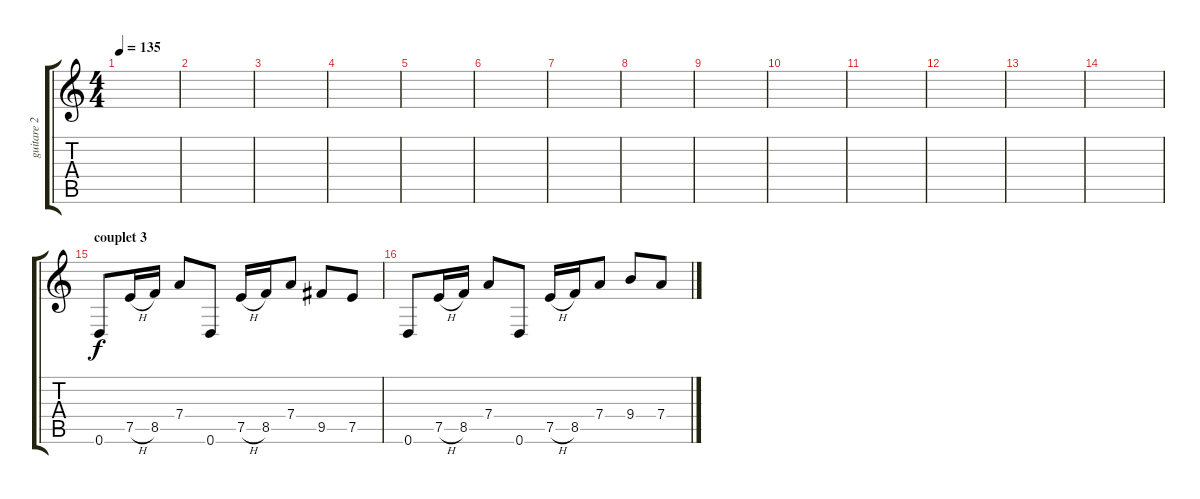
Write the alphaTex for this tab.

\track ("guitare 2" "guitare 2") {instrument electricguitarclean}
\staff {score tabs}
\tuning (E4 B3 G3 D3 A2 D2) {hide}
\ts (4 4)
\tempo 135
\clef g2
\ks c
|
|
|
|
|
|
|
|
|
|
|
|
|
|
\section ("" "couplet 3")
0.6.8{instrument electricguitarjazz} 7.5{h}.16 8.5.16 7.4.8 0.6.8 7.5{h}.16 8.5.16 7.4.8 9.5.8 7.5.8 |
0.6.8 7.5{h}.16 8.5.16 7.4.8 0.6.8 7.5{h}.16 8.5.16 7.4.8 9.4.8 7.4.8
